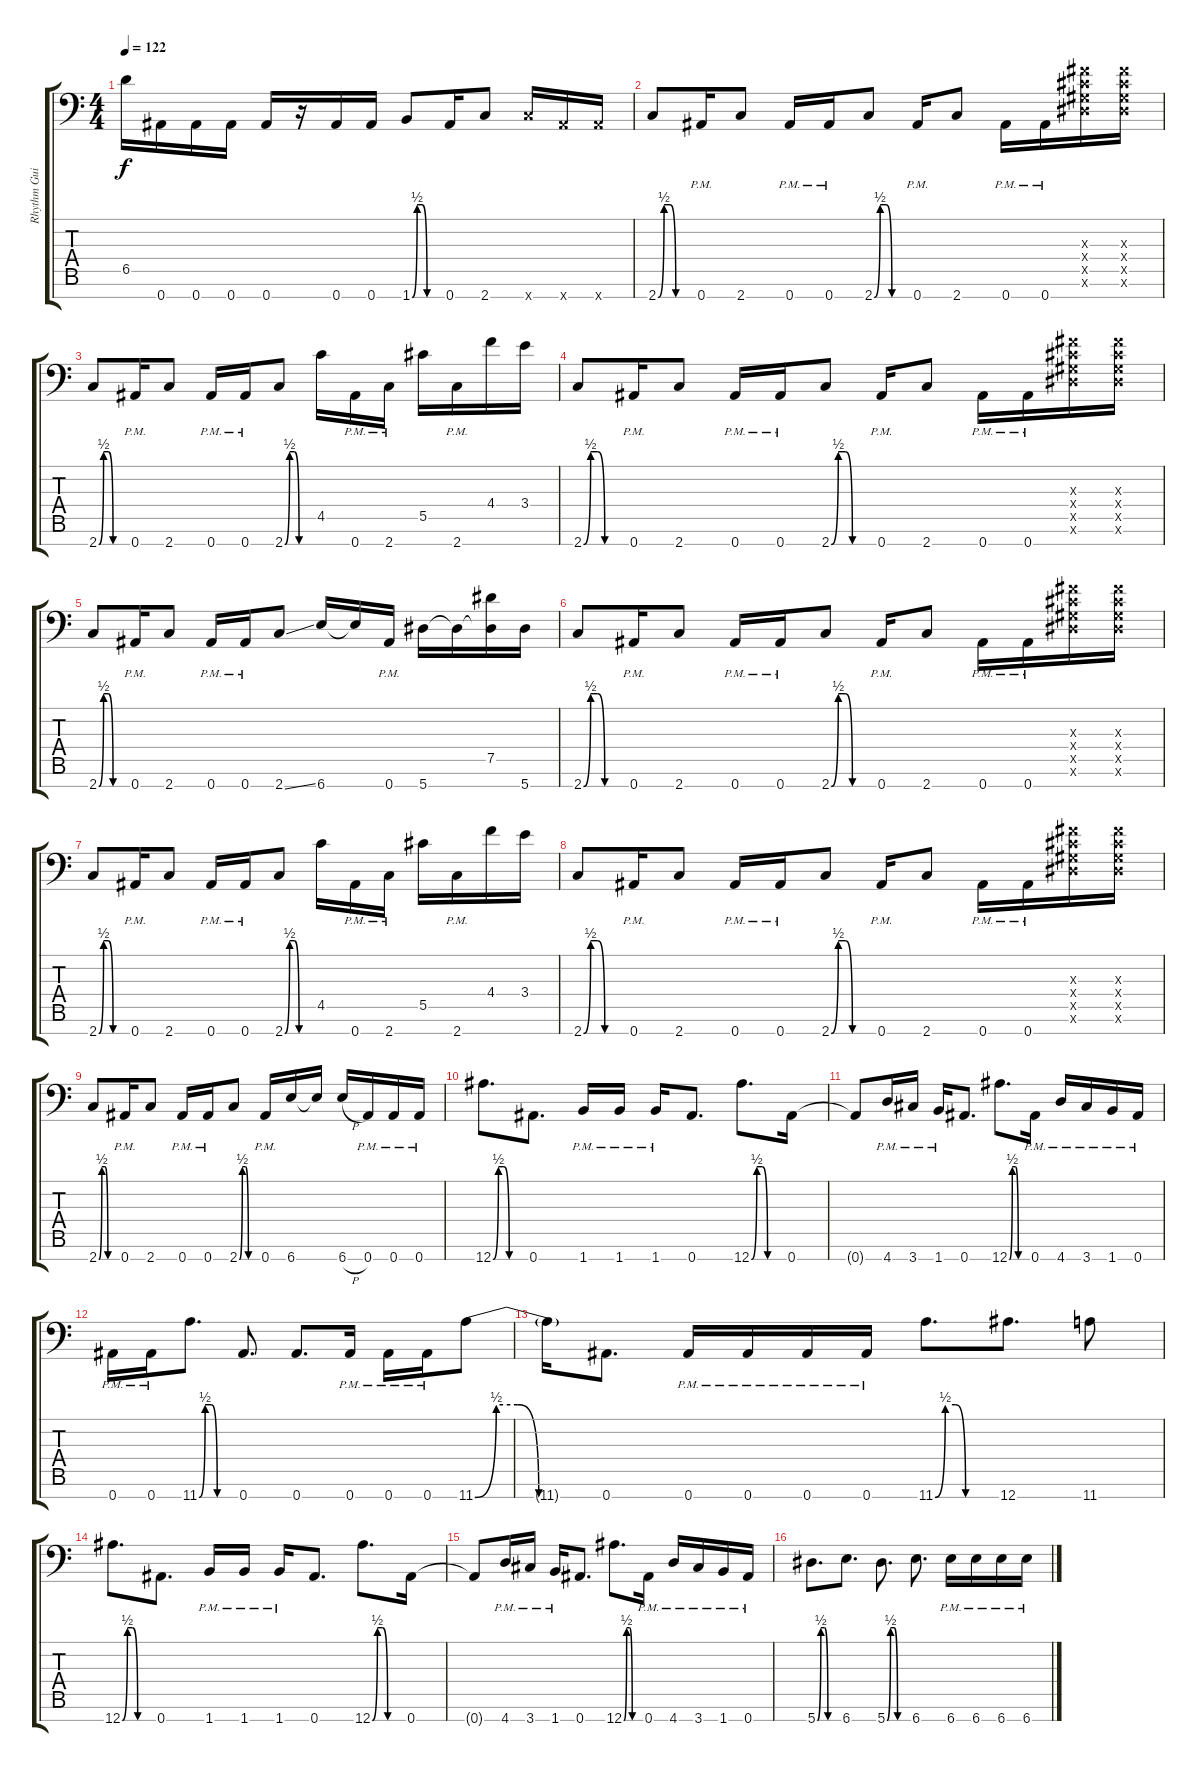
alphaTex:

\track ("Rhythm Guitar 1" "Rhythm Gui") {instrument distortionguitar}
\staff {score tabs}
\tuning (Eb4 Bb3 Gb3 Db3 Ab2 Eb2 Bb1) {hide}
\ts (4 4)
\tempo 122
\clef f4
\ks c
6.5.16{dy f} 0.7.16 0.7.16 0.7.16 0.7.16 r.16 0.7.16 0.7.16 1.7{be (custom 0 0 10 2 20 2 30 0 60 0)}.8 0.7.16 2.7.8 2.7{x}.16 0.7{x}.16 0.7{x}.16 |
2.7{be (custom 0 0 10 2 20 2 30 0 60 0)}.8 0.7{pm}.16 2.7.8 0.7{pm}.16 0.7{pm}.16 2.7{be (custom 0 0 10 2 20 2 30 0 60 0)}.8 0.7{pm}.16 2.7.8 0.7{pm}.16 0.7{pm}.16 (0.3{x} 0.4{x} 0.5{x} 0.6{x}).16 (0.3{x} 0.4{x} 0.5{x} 0.6{x}).16 |
2.7{be (custom 0 0 10 2 20 2 30 0 60 0)}.8 0.7{pm}.16 2.7.8 0.7{pm}.16 0.7{pm}.16 2.7{be (custom 0 0 10 2 20 2 30 0 60 0)}.8 4.5.16 0.7{pm}.16 2.7{pm}.16 5.5.16 2.7{pm}.16 4.4.16 3.4.16 |
2.7{be (custom 0 0 10 2 20 2 30 0 60 0)}.8 0.7{pm}.16 2.7.8 0.7{pm}.16 0.7{pm}.16 2.7{be (custom 0 0 10 2 20 2 30 0 60 0)}.8 0.7{pm}.16 2.7.8 0.7{pm}.16 0.7{pm}.16 (0.3{x} 0.4{x} 0.5{x} 0.6{x}).16 (0.3{x} 0.4{x} 0.5{x} 0.6{x}).16 |
2.7{be (custom 0 0 10 2 20 2 30 0 60 0)}.8 0.7{pm}.16 2.7.8 0.7{pm}.16 0.7{pm}.16 2.7{ss}.8 6.7.16 6.7{t}.16 0.7{pm}.16 5.7.16 5.7{t}.16 (7.5 5.7{t}).16 5.7.16 |
2.7{be (custom 0 0 10 2 20 2 30 0 60 0)}.8 0.7{pm}.16 2.7.8 0.7{pm}.16 0.7{pm}.16 2.7{be (custom 0 0 10 2 20 2 30 0 60 0)}.8 0.7{pm}.16 2.7.8 0.7{pm}.16 0.7{pm}.16 (0.3{x} 0.4{x} 0.5{x} 0.6{x}).16 (0.3{x} 0.4{x} 0.5{x} 0.6{x}).16 |
2.7{be (custom 0 0 10 2 20 2 30 0 60 0)}.8 0.7{pm}.16 2.7.8 0.7{pm}.16 0.7{pm}.16 2.7{be (custom 0 0 10 2 20 2 30 0 60 0)}.8 4.5.16 0.7{pm}.16 2.7{pm}.16 5.5.16 2.7{pm}.16 4.4.16 3.4.16 |
2.7{be (custom 0 0 10 2 20 2 30 0 60 0)}.8 0.7{pm}.16 2.7.8 0.7{pm}.16 0.7{pm}.16 2.7{be (custom 0 0 10 2 20 2 30 0 60 0)}.8 0.7{pm}.16 2.7.8 0.7{pm}.16 0.7{pm}.16 (0.3{x} 0.4{x} 0.5{x} 0.6{x}).16 (0.3{x} 0.4{x} 0.5{x} 0.6{x}).16 |
2.7{be (custom 0 0 10 2 20 2 30 0 60 0)}.8 0.7{pm}.16 2.7.8 0.7{pm}.16 0.7{pm}.16 2.7{be (custom 0 0 10 2 20 2 30 0 60 0)}.8 0.7{pm}.16 6.7.16 6.7{t}.16 6.7{h}.16 0.7{pm}.16 0.7{pm}.16 0.7{pm}.16 |
12.7{be (custom 0 0 10 2 20 2 30 0 60 0)}.8{d} 0.7.8{d} 1.7{pm}.16 1.7{pm}.16 1.7{pm}.16 0.7.8{d} 12.7{be (custom 0 0 10 2 20 2 30 0 60 0)}.8{d} 0.7.16 |
0.7{t}.8 4.7{pm}.16 3.7{pm}.16 1.7{pm}.16 0.7.8{d} 12.7{be (custom 0 0 10 2 20 2 30 0 60 0)}.8{d} 0.7{pm}.16 4.7{pm}.16 3.7{pm}.16 1.7{pm}.16 0.7{pm}.16 |
0.7{pm}.16 0.7{pm}.16 11.7{be (custom 0 0 10 2 20 2 30 0 60 0)}.8{d} 0.7.8{d} 0.7.8{d} 0.7{pm}.16 0.7{pm}.16 0.7{pm}.16 11.7{be (custom 0 0 10 2 20 2 30 0 60 0)}.8 |
11.7{t}.16 0.7.8{d} 0.7{pm}.16 0.7{pm}.16 0.7{pm}.16 0.7{pm}.16 11.7{be (custom 0 0 10 2 20 2 30 0 60 0)}.8{d} 12.7.8{d} 11.7.8 |
12.7{be (custom 0 0 10 2 20 2 30 0 60 0)}.8{d} 0.7.8{d} 1.7{pm}.16 1.7{pm}.16 1.7{pm}.16 0.7.8{d} 12.7{be (custom 0 0 10 2 20 2 30 0 60 0)}.8{d} 0.7.16 |
0.7{t}.8 4.7{pm}.16 3.7{pm}.16 1.7{pm}.16 0.7.8{d} 12.7{be (custom 0 0 10 2 20 2 30 0 60 0)}.8{d} 0.7{pm}.16 4.7{pm}.16 3.7{pm}.16 1.7{pm}.16 0.7{pm}.16 |
5.7{be (custom 0 0 10 2 20 2 30 0 60 0)}.8{d} 6.7.8{d} 5.7{be (custom 0 0 10 2 20 2 30 0 60 0)}.8{d} 6.7.8{d} 6.7{pm}.16 6.7{pm}.16 6.7{pm}.16 6.7{pm}.16
